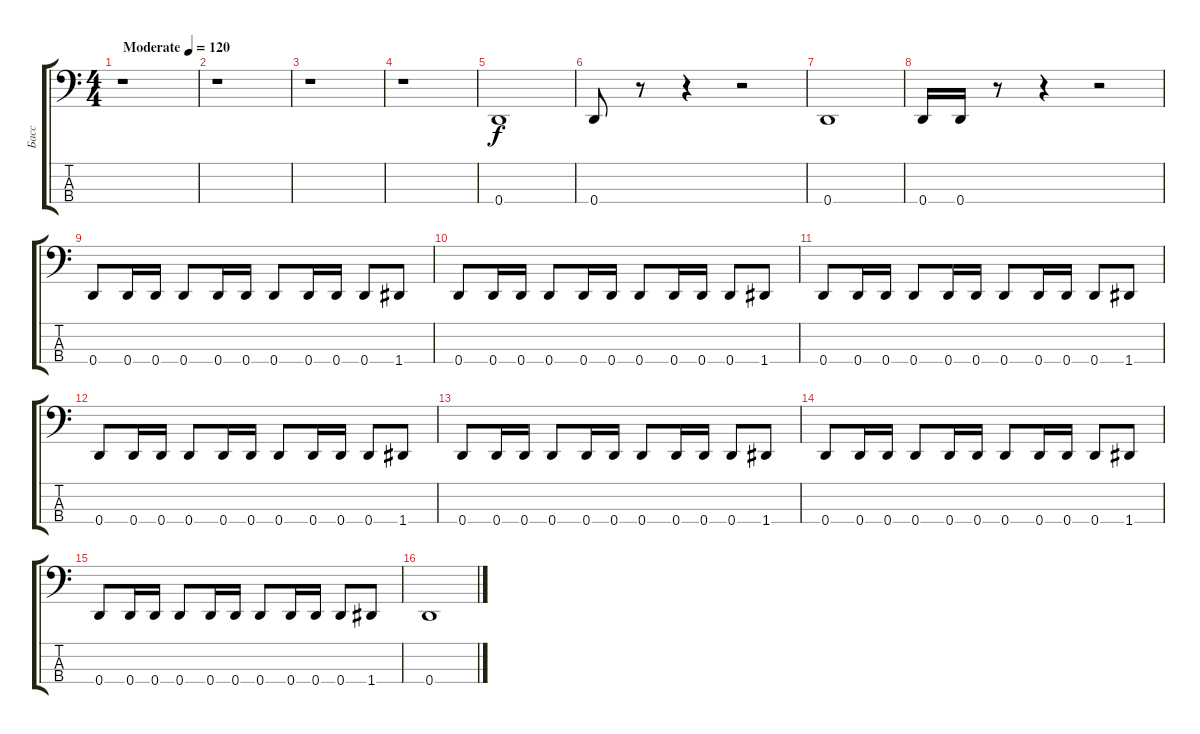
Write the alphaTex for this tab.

\track ("Басс" "Басс") {instrument electricbassfinger}
\staff {score tabs}
\tuning (F2 C2 G1 D1) {hide}
\ts (4 4)
\tempo (120 "Moderate")
\clef f4
\ks c
r.1{dy f instrument electricbassfinger} |
r.1 |
r.1 |
r.1 |
0.4.1 |
0.4.8 r.8 r.4 r.2 |
0.4.1 |
0.4.16 0.4.16 r.8 r.4 r.2 |
0.4.8 0.4.16 0.4.16 0.4.8 0.4.16 0.4.16 0.4.8 0.4.16 0.4.16 0.4.8 1.4.8 |
0.4.8 0.4.16 0.4.16 0.4.8 0.4.16 0.4.16 0.4.8 0.4.16 0.4.16 0.4.8 1.4.8 |
0.4.8 0.4.16 0.4.16 0.4.8 0.4.16 0.4.16 0.4.8 0.4.16 0.4.16 0.4.8 1.4.8 |
0.4.8 0.4.16 0.4.16 0.4.8 0.4.16 0.4.16 0.4.8 0.4.16 0.4.16 0.4.8 1.4.8 |
0.4.8 0.4.16 0.4.16 0.4.8 0.4.16 0.4.16 0.4.8 0.4.16 0.4.16 0.4.8 1.4.8 |
0.4.8 0.4.16 0.4.16 0.4.8 0.4.16 0.4.16 0.4.8 0.4.16 0.4.16 0.4.8 1.4.8 |
0.4.8 0.4.16 0.4.16 0.4.8 0.4.16 0.4.16 0.4.8 0.4.16 0.4.16 0.4.8 1.4.8 |
0.4.1
